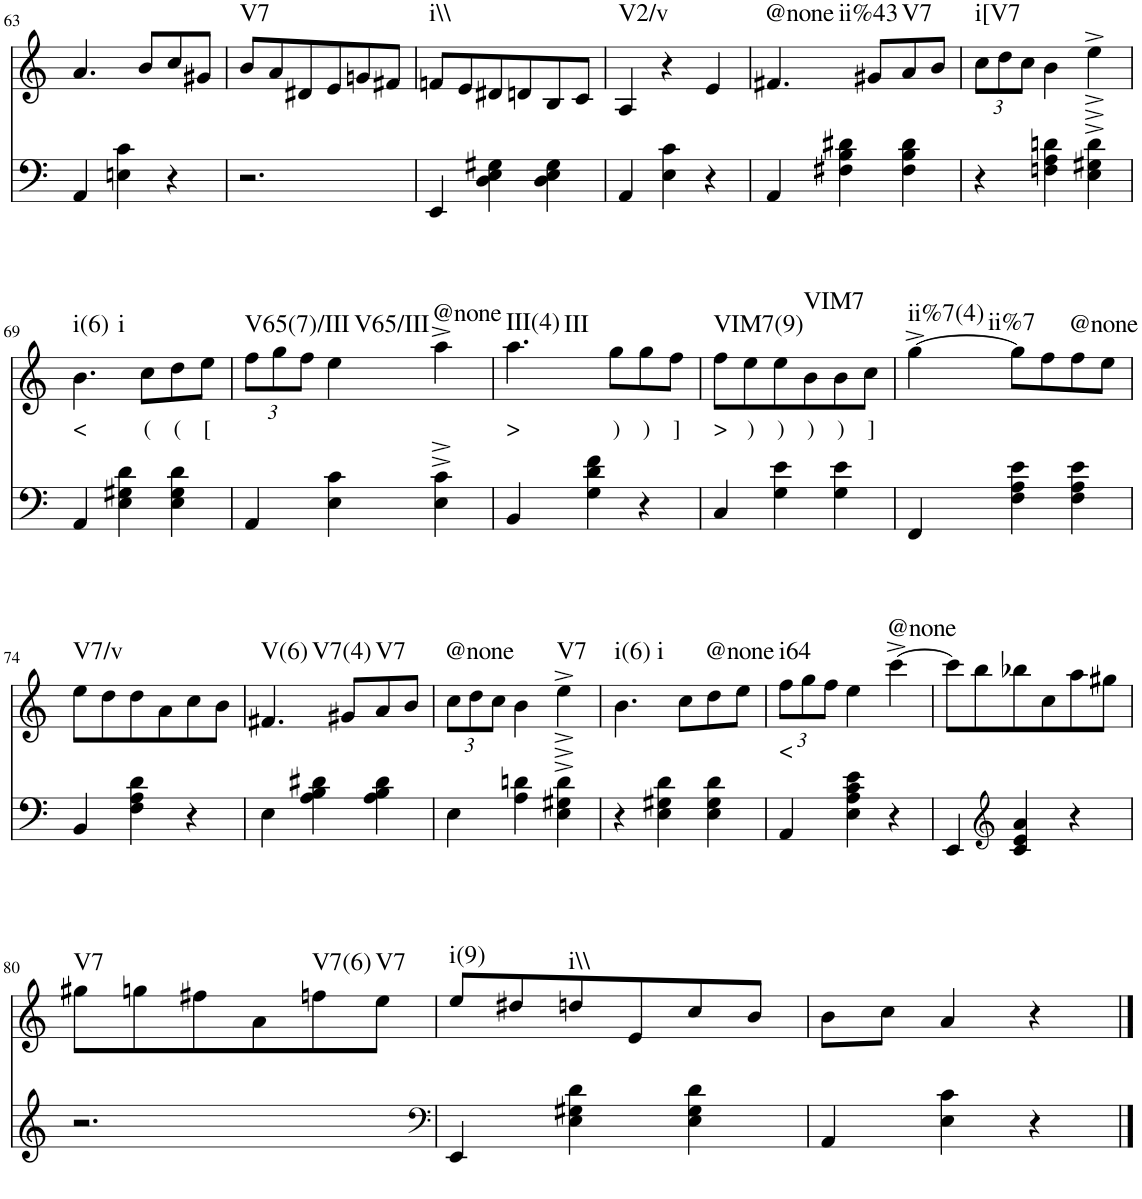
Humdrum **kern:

**kern	**kern	**text	**harte
*part2	*part1	*part1	*part1
*staff2	*staff1	*staff1	*
*I"piano	*I"piano	*	*
*I'Pno	*I'Pno	*	*
!!LO:PB:g=z
*clefF4	*clefG2	*	*
*k[]	*k[]	*	*
*M3/4	*M3/4	*	*
=63	=63	=63	=63
4AA/	4.a/	.	.
4En\ 4c\	.	.	.
.	8b/L	.	.
4r	8cc/	.	.
.	8g#X/J	.	.
=64	=64	=64	=64
!	!	!	!LO:H:kt=V7
2.r	8b/L	.	N
.	8a/	.	.
.	8d#X/	.	.
.	8e/	.	.
.	8gn/	.	.
.	8f#X/J	.	.
=65	=65	=65	=65
!	!	!	!LO:H:kt=i\\
4EE/	8fn/L	.	N
.	8e/	.	.
4D\ 4E\ 4G#X\	8d#X/	.	.
.	8dn/	.	.
4D\ 4E\ 4G#\	8B/	.	.
.	8c/J	.	.
=66	=66	=66	=66
!	!	!	!LO:H:kt=V2/v
4AA/	4A/	.	N
4E\ 4c\	4r	.	.
4r	4e/	.	.
=67	=67	=67	=67
!	!	!	!LO:H:n=1:kt=@none
!	!	!	!LO:H:n=2:kt=ii%43
4AA/	4.f#X/	.	N N
4F#X\ 4B\ 4d#X\	.	.	.
.	8g#X/L	.	.
!	!	!	!LO:H:kt=V7
4F#\ 4B\ 4d#\	8a/	.	N
.	8b/J	.	.
=68	=68	=68	=68
*	*Xbrackettup	*	*
!	!	!	!LO:H:kt=i[V7
4r	12cc\L	.	N
.	12dd\	.	.
.	12cc\J	.	.
4Fn\ 4A\ 4dn\	4b\	.	.
4E\^ 4G#X\^ 4d\^	4ee^\	.	.
!!LO:LB:g=z
=69	=69	=69	=69
!	!	!LO:LY:b	!LO:H:n=1:kt=i(6)
!	!	!	!LO:H:n=2:kt=i
4AA/	4.b\	<	N N
4E\ 4G#X\ 4d\	.	.	.
!	!	!LO:LY:b	!
.	8cc\L	(	.
!	!	!LO:LY:b	!
4E\ 4G#\ 4d\	8dd\	(	.
!	!	!LO:LY:b	!
.	8ee\J	[	.
=70	=70	=70	=70
!	!	!	!LO:H:kt=V65(7)/III
4AA/	12ff\L	.	N
.	12gg\	.	.
.	12ff\J	.	.
!	!	!	!LO:H:kt=V65/III
4E\ 4c\	4ee\	.	N
!	!	!	!LO:H:kt=@none
4E\^ 4c\^	4aa^\	.	N
=71	=71	=71	=71
!	!	!LO:LY:b	!LO:H:n=1:kt=III(4)
!	!	!	!LO:H:n=2:kt=III
4BB/	4.aa\	>	N N
4G\ 4d\ 4f\	.	.	.
!	!	!LO:LY:b	!
.	8gg\L	)	.
!	!	!LO:LY:b	!
4r	8gg\	)	.
!	!	!LO:LY:b	!
.	8ff\J	]	.
=72	=72	=72	=72
!	!	!LO:LY:b	!LO:H:kt=VIM7(9)
4C/	8ff\L	>	N
!	!	!LO:LY:b	!
.	8ee\	)	.
!	!	!LO:LY:b	!
4G\ 4e\	8ee\	)	.
!	!	!LO:LY:b	!LO:H:kt=VIM7
.	8b\	)	N
!	!	!LO:LY:b	!
4G\ 4e\	8b\	)	.
!	!	!LO:LY:b	!
.	8cc\J	]	.
=73	=73	=73	=73
!	!	!	!LO:H:n=1:kt=ii%7(4)
!	!	!	!LO:H:n=2:kt=ii%7
4FF/	[4gg^\	.	N N
4F\ 4A\ 4e\	8gg\L]	.	.
.	8ff\	.	.
!	!	!	!LO:H:kt=@none
4F\ 4A\ 4e\	8ff\	.	N
.	8ee\J	.	.
!!LO:LB:g=z
=74	=74	=74	=74
!	!	!	!LO:H:kt=V7/v
4BB/	8ee\L	.	N
.	8dd\	.	.
4F\ 4A\ 4d\	8dd\	.	.
.	8a\	.	.
4r	8cc\	.	.
.	8b\J	.	.
=75	=75	=75	=75
!	!	!	!LO:H:n=1:kt=V(6)
!	!	!	!LO:H:n=2:kt=V7(4)
4E\	4.f#X/	.	N N
4A\ 4B\ 4d#X\	.	.	.
.	8g#X/L	.	.
!	!	!	!LO:H:kt=V7
4A\ 4B\ 4d#\	8a/	.	N
.	8b/J	.	.
=76	=76	=76	=76
!	!	!	!LO:H:kt=@none
4E\	12cc\L	.	N
.	12dd\	.	.
.	12cc\J	.	.
4A\ 4dn\	4b\	.	.
!	!	!	!LO:H:kt=V7
4E\^ 4G#X\^ 4d\^	4ee^\	.	N
=77	=77	=77	=77
!	!	!	!LO:H:n=1:kt=i(6)
!	!	!	!LO:H:n=2:kt=i
4r	4.b\	.	N N
4E\ 4G#X\ 4d\	.	.	.
.	8cc\L	.	.
!	!	!	!LO:H:kt=@none
4E\ 4G#\ 4d\	8dd\	.	N
.	8ee\J	.	.
=78	=78	=78	=78
!	!	!LO:LY:b	!LO:H:kt=i64
4AA/	12ff\L	<	N
.	12gg\	.	.
.	12ff\J	.	.
4E\ 4A\ 4c\ 4e\	4ee\	.	.
!	!	!	!LO:H:kt=@none
4r	[4ccc^\	.	N
=79	=79	=79	=79
4EE/	8ccc\L]	.	.
.	8bb\	.	.
*clefG2	*	*	*
4c/ 4e/ 4a/	8bb-X\	.	.
.	8cc\	.	.
4r	8aa\	.	.
.	8gg#X\J	.	.
!!LO:LB:g=z
=80	=80	=80	=80
!	!	!	!LO:H:kt=V7
2.r	8gg#X\L	.	N
.	8ggn\	.	.
.	8ff#X\	.	.
.	8a\	.	.
!	!	!	!LO:H:kt=V7(6)
.	8ffn\	.	N
!	!	!	!LO:H:kt=V7
.	8ee\J	.	N
=81	=81	=81	=81
*clefF4	*	*	*
!	!	!	!LO:H:kt=i(9)
4EE/	8ee/L	.	N
.	8dd#X/	.	.
!	!	!	!LO:H:kt=i\\
4E\ 4G#X\ 4d\	8ddn/	.	N
.	8e/	.	.
4E\ 4G#\ 4d\	8cc/	.	.
.	8b/J	.	.
=82	=82	=82	=82
4AA/	8b\L	.	.
.	8cc\J	.	.
4E\ 4c\	4a/	.	.
4r	4r	.	.
==	==	==	==
*-	*-	*-	*-
